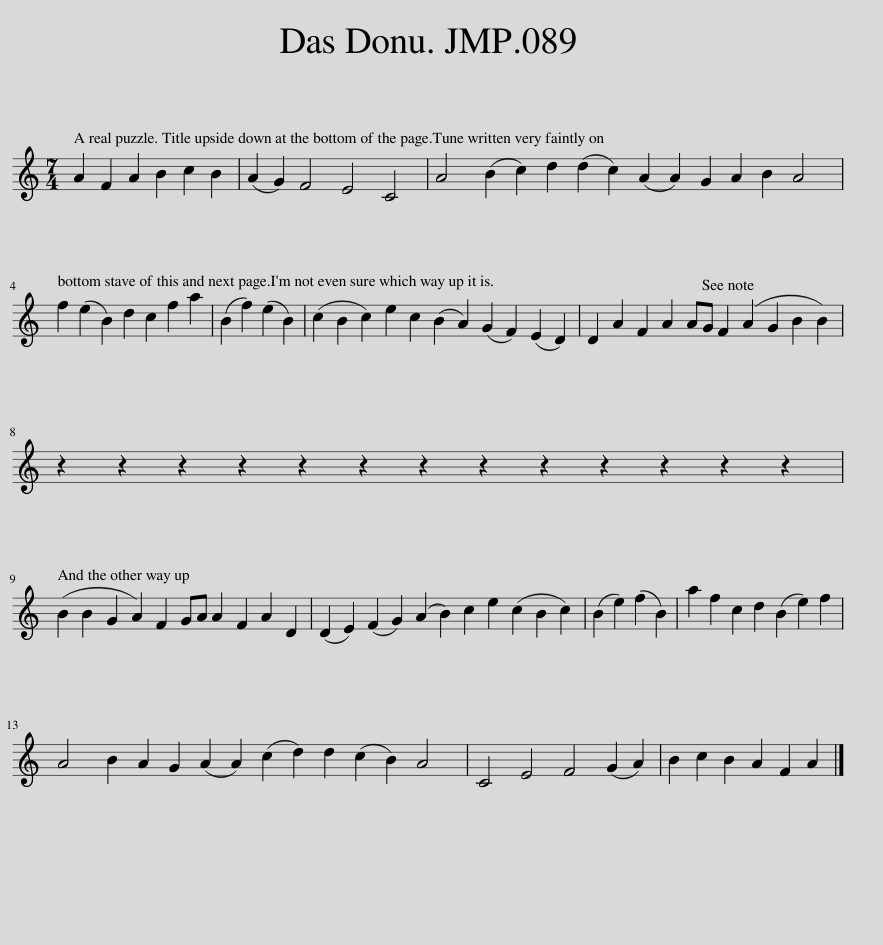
X:1
L:1/8
M:7/4
I:linebreak $
K:C
V:1 treble
V:1
 A2 F2 A2 B2 c2 B2 | (A2 G2) F4 E4 C4 | A4 (B2 c2) d2 (d2 c2) (A2 A2) G2 A2 B2 A4 |$ f2 (e2 B2) d2 c2 f2 a2 | (B2 f2) (e2 B2) | %5
 (c2 B2 c2) e2 c2 (B2 A2) (G2 F2) (E2 D2) | D2 A2 F2 A2 AG F2 (A2 G2 B2 B2) |$ z2 z2 z2 z2 z2 z2 z2 z2 z2 z2 z2 z2 z2 |$ (B2 B2 G2 A2) F2 GA A2 F2 A2 D2 | (D2 E2) (F2 G2) (A2 B2) c2 e2 (c2 B2 c2) | %10
 (B2 e2) (f2 B2) | a2 f2 c2 d2 (B2 e2) f2 |$ A4 B2 A2 G2 (A2 A2) (c2 d2) d2 (c2 B2) A4 | C4 E4 F4 (G2 A2) | B2 c2 B2 A2 F2 A2 |] %15
